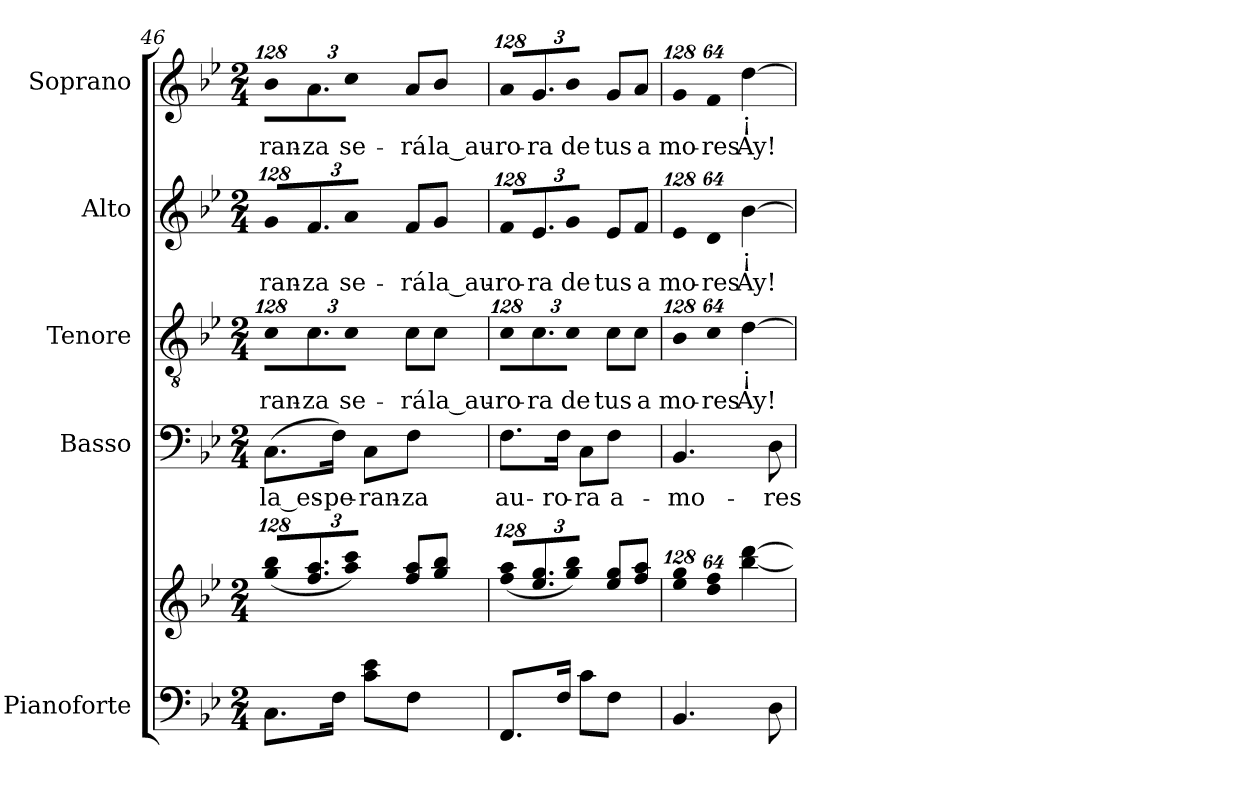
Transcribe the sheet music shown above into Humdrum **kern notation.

**kern	**kern	**kern	**text	**kern	**text	**kern	**text	**kern	**text
*part5	*part5	*part4	*part4	*part3	*part3	*part2	*part2	*part1	*part1
*staff6	*staff5	*staff4	*staff4	*staff3	*staff3	*staff2	*staff2	*staff1	*staff1
*I"Pianoforte	*	*I"Basso	*	*I"Tenore	*	*I"Alto	*	*I"Soprano	*
*	*	*I'B.	*	*I'T.	*	*I'A.	*	*I'S.	*
*clefF4	*clefG2	*clefF4	*	*clefGv2	*	*clefG2	*	*clefG2	*
*	*	*	*	*ITrd7c12	*	*	*	*	*
*k[b-e-]	*k[b-e-]	*k[b-e-]	*	*k[b-e-]	*	*k[b-e-]	*	*k[b-e-]	*
*B-:	*B-:	*B-:	*	*B-:	*	*B-:	*	*B-:	*
*M2/4	*M2/4	*M2/4	*	*M2/4	*	*M2/4	*	*M2/4	*
*	*Xbrackettup	*	*	*	*	*	*	*	*
=46	=46	=46	=46	=46	=46	=46	=46	=46	=46
!	!LO:N:vis=8	!	!	!	!	!	!	!	!
!	!	!	!LO:LY:b:color=#000000	!	!	!	!	!	!
*	*	*	*	*Xbrackettup	*	*	*	*	*
!	!	!	!	!LO:N:vis=8	!	!	!	!	!
!	!	!	!	!	!LO:LY:b:color=#000000	!	!	!	!
*	*	*	*	*	*	*Xbrackettup	*	*	*
!	!	!	!	!	!	!LO:N:vis=8	!	!	!
!	!	!	!	!	!	!	!LO:LY:b:color=#000000	!	!
*	*	*	*	*	*	*	*	*Xbrackettup	*
!	!	!	!	!	!	!	!	!LO:N:vis=8	!
!	!	!	!	!	!	!	!	!	!LO:LY:b:color=#000000
8.Ci\L	(1024%85ggi/ 1024%85bb-iL	(8.Ci\L	la_es-	1024%85Ci\L	-ran-	1024%85gi/L	-ran-	1024%85b-i\L	-ran-
!	!	!	!	!	!LO:LY:b:color=#000000	!	!	!	!
!	!	!	!	!	!	!	!LO:LY:b:color=#000000	!	!
!	!	!	!	!	!	!	!	!	!LO:LY:b:color=#000000
.	12.ffi/ 12.aai	.	.	12.Ci\	-za	12.fi/	-za	12.ai\	-za
!	!	!	!LO:LY:b:color=#000000	!	!	!	!	!	!
16Fi\Jk	.	16Fi\Jk)	-pe-	.	.	.	.	.	.
!	!LO:N:vis=16	!	!	!LO:N:vis=16	!	!	!	!	!
!	!	!	!	!	!LO:LY:b:color=#000000	!LO:N:vis=16	!	!	!
!	!	!	!	!	!	!	!LO:LY:b:color=#000000	!LO:N:vis=16	!
!	!	!	!	!	!	!	!	!	!LO:LY:b:color=#000000
.	1024%43aai/ 1024%43ccciJk)	.	.	1024%43Ci\Jk	se-	1024%43ai/Jk	se-	1024%43cci\Jk	se-
!	!	!	!LO:LY:b:color=#000000	!	!	!	!	!	!
!	!	!	!	!	!LO:LY:b:color=#000000	!	!	!	!
!	!	!	!	!	!	!	!LO:LY:b:color=#000000	!	!
!	!	!	!	!	!	!	!	!	!LO:LY:b:color=#000000
8ci\ 8e-iL	8ffi/ 8aaiL	8Ci\L	-ran-	8Ci\L	-rá	8fi/L	-rá	8ai/L	-rá
!	!	!	!LO:LY:b:color=#000000	!	!	!	!	!	!
!	!	!	!	!	!LO:LY:b:color=#000000	!	!	!	!
!	!	!	!	!	!	!	!LO:LY:b:color=#000000	!	!
!	!	!	!	!	!	!	!	!	!LO:LY:b:color=#000000
8Fi\J	8ggi/ 8bb-iJ	8Fi\J	-za	8Ci\J	la_au-	8gi/J	la_au-	8b-i/J	la_au-
!!LO:PB:g=z
=47	=47	=47	=47	=47	=47	=47	=47	=47	=47
!	!LO:N:vis=8	!	!	!	!	!	!	!	!
!	!	!	!LO:LY:b:color=#000000	!LO:N:vis=8	!	!	!	!	!
!	!	!	!	!	!LO:LY:b:color=#000000	!LO:N:vis=8	!	!	!
!	!	!	!	!	!	!	!LO:LY:b:color=#000000	!LO:N:vis=8	!
!	!	!	!	!	!	!	!	!	!LO:LY:b:color=#000000
8.FFi/L	(1024%85ffi/ 1024%85aaiL	8.Fi\L	au-	1024%85Ci\L	-ro-	1024%85fi/L	-ro-	1024%85ai/L	-ro-
!	!	!	!	!	!LO:LY:b:color=#000000	!	!	!	!
!	!	!	!	!	!	!	!LO:LY:b:color=#000000	!	!
!	!	!	!	!	!	!	!	!	!LO:LY:b:color=#000000
.	12.ee-i/ 12.ggi	.	.	12.Ci\	-ra	12.e-i/	-ra	12.gi/	-ra
!	!	!	!LO:LY:b:color=#000000	!	!	!	!	!	!
16Fi/Jk	.	16Fi\Jk	-ro-	.	.	.	.	.	.
!	!LO:N:vis=16	!	!	!LO:N:vis=16	!	!	!	!	!
!	!	!	!	!	!LO:LY:b:color=#000000	!LO:N:vis=16	!	!	!
!	!	!	!	!	!	!	!LO:LY:b:color=#000000	!LO:N:vis=16	!
!	!	!	!	!	!	!	!	!	!LO:LY:b:color=#000000
.	1024%43ggi/ 1024%43bb-iJk)	.	.	1024%43Ci\Jk	de	1024%43gi/Jk	de	1024%43b-i/Jk	de
!	!	!	!LO:LY:b:color=#000000	!	!	!	!	!	!
!	!	!	!	!	!LO:LY:b:color=#000000	!	!	!	!
!	!	!	!	!	!	!	!LO:LY:b:color=#000000	!	!
!	!	!	!	!	!	!	!	!	!LO:LY:b:color=#000000
8ci\L	8ee-i/ 8ggiL	8Ci\L	-ra	8Ci\L	tus	8e-i/L	tus	8gi/L	tus
!	!	!	!LO:LY:b:color=#000000	!	!	!	!	!	!
!	!	!	!	!	!LO:LY:b:color=#000000	!	!	!	!
!	!	!	!	!	!	!	!LO:LY:b:color=#000000	!	!
!	!	!	!	!	!	!	!	!	!LO:LY:b:color=#000000
8Fi\J	8ffi/ 8aaiJ	8Fi\J	a-	8Ci\J	a	8fi/J	a	8ai/J	a
=48	=48	=48	=48	=48	=48	=48	=48	=48	=48
!	!LO:N:vis=4	!	!	!	!	!	!	!	!
!	!	!	!LO:LY:b:color=#000000	!LO:N:vis=4	!	!	!	!	!
!	!	!	!	!	!LO:LY:b:color=#000000	!LO:N:vis=4	!	!	!
!	!	!	!	!	!	!	!LO:LY:b:color=#000000	!LO:N:vis=4	!
!	!	!	!	!	!	!	!	!	!LO:LY:b:color=#000000
4.BB-i/	512%85ee-i/ 512%85ggi	4.BB-i/	-mo-	512%85BB-i\	mo-	512%85e-i/	mo-	512%85gi/	mo-
!	!LO:N:vis=8	!	!	!LO:N:vis=8	!	!	!	!	!
!	!	!	!	!	!LO:LY:b:color=#000000	!LO:N:vis=8	!	!	!
!	!	!	!	!	!	!	!LO:LY:b:color=#000000	!LO:N:vis=8	!
!	!	!	!	!	!	!	!	!	!LO:LY:b:color=#000000
.	512%43ddi/ 512%43ffi	.	.	512%43Ci\	-res	512%43di/	-res	512%43fi/	-res
!	!	!	!	!	!LO:LY:b:color=#000000	!	!	!	!
!	!	!	!	!	!	!	!LO:LY:b:color=#000000	!	!
!	!	!	!	!	!	!	!	!LO:TX:b:t=¡	!
!	!	!	!	!	!	!LO:TX:b:t=¡	!	!	!
!	!	!	!	!LO:TX:b:t=¡	!	!	!	!	!
!	!	!	!	!	!	!	!	!	!LO:LY:b:color=#000000
.	[4bb-i\ [4dddi	.	.	[4Di\	Ay!	[4b-i\	Ay!	[4ddi\	Ay!
!	!	!	!LO:LY:b:color=#000000	!	!	!	!	!	!
8Di\	.	8Di\	-res	.	.	.	.	.	.
=	=	=	=	=	=	=	=	=	=
*-	*-	*-	*-	*-	*-	*-	*-	*-	*-
